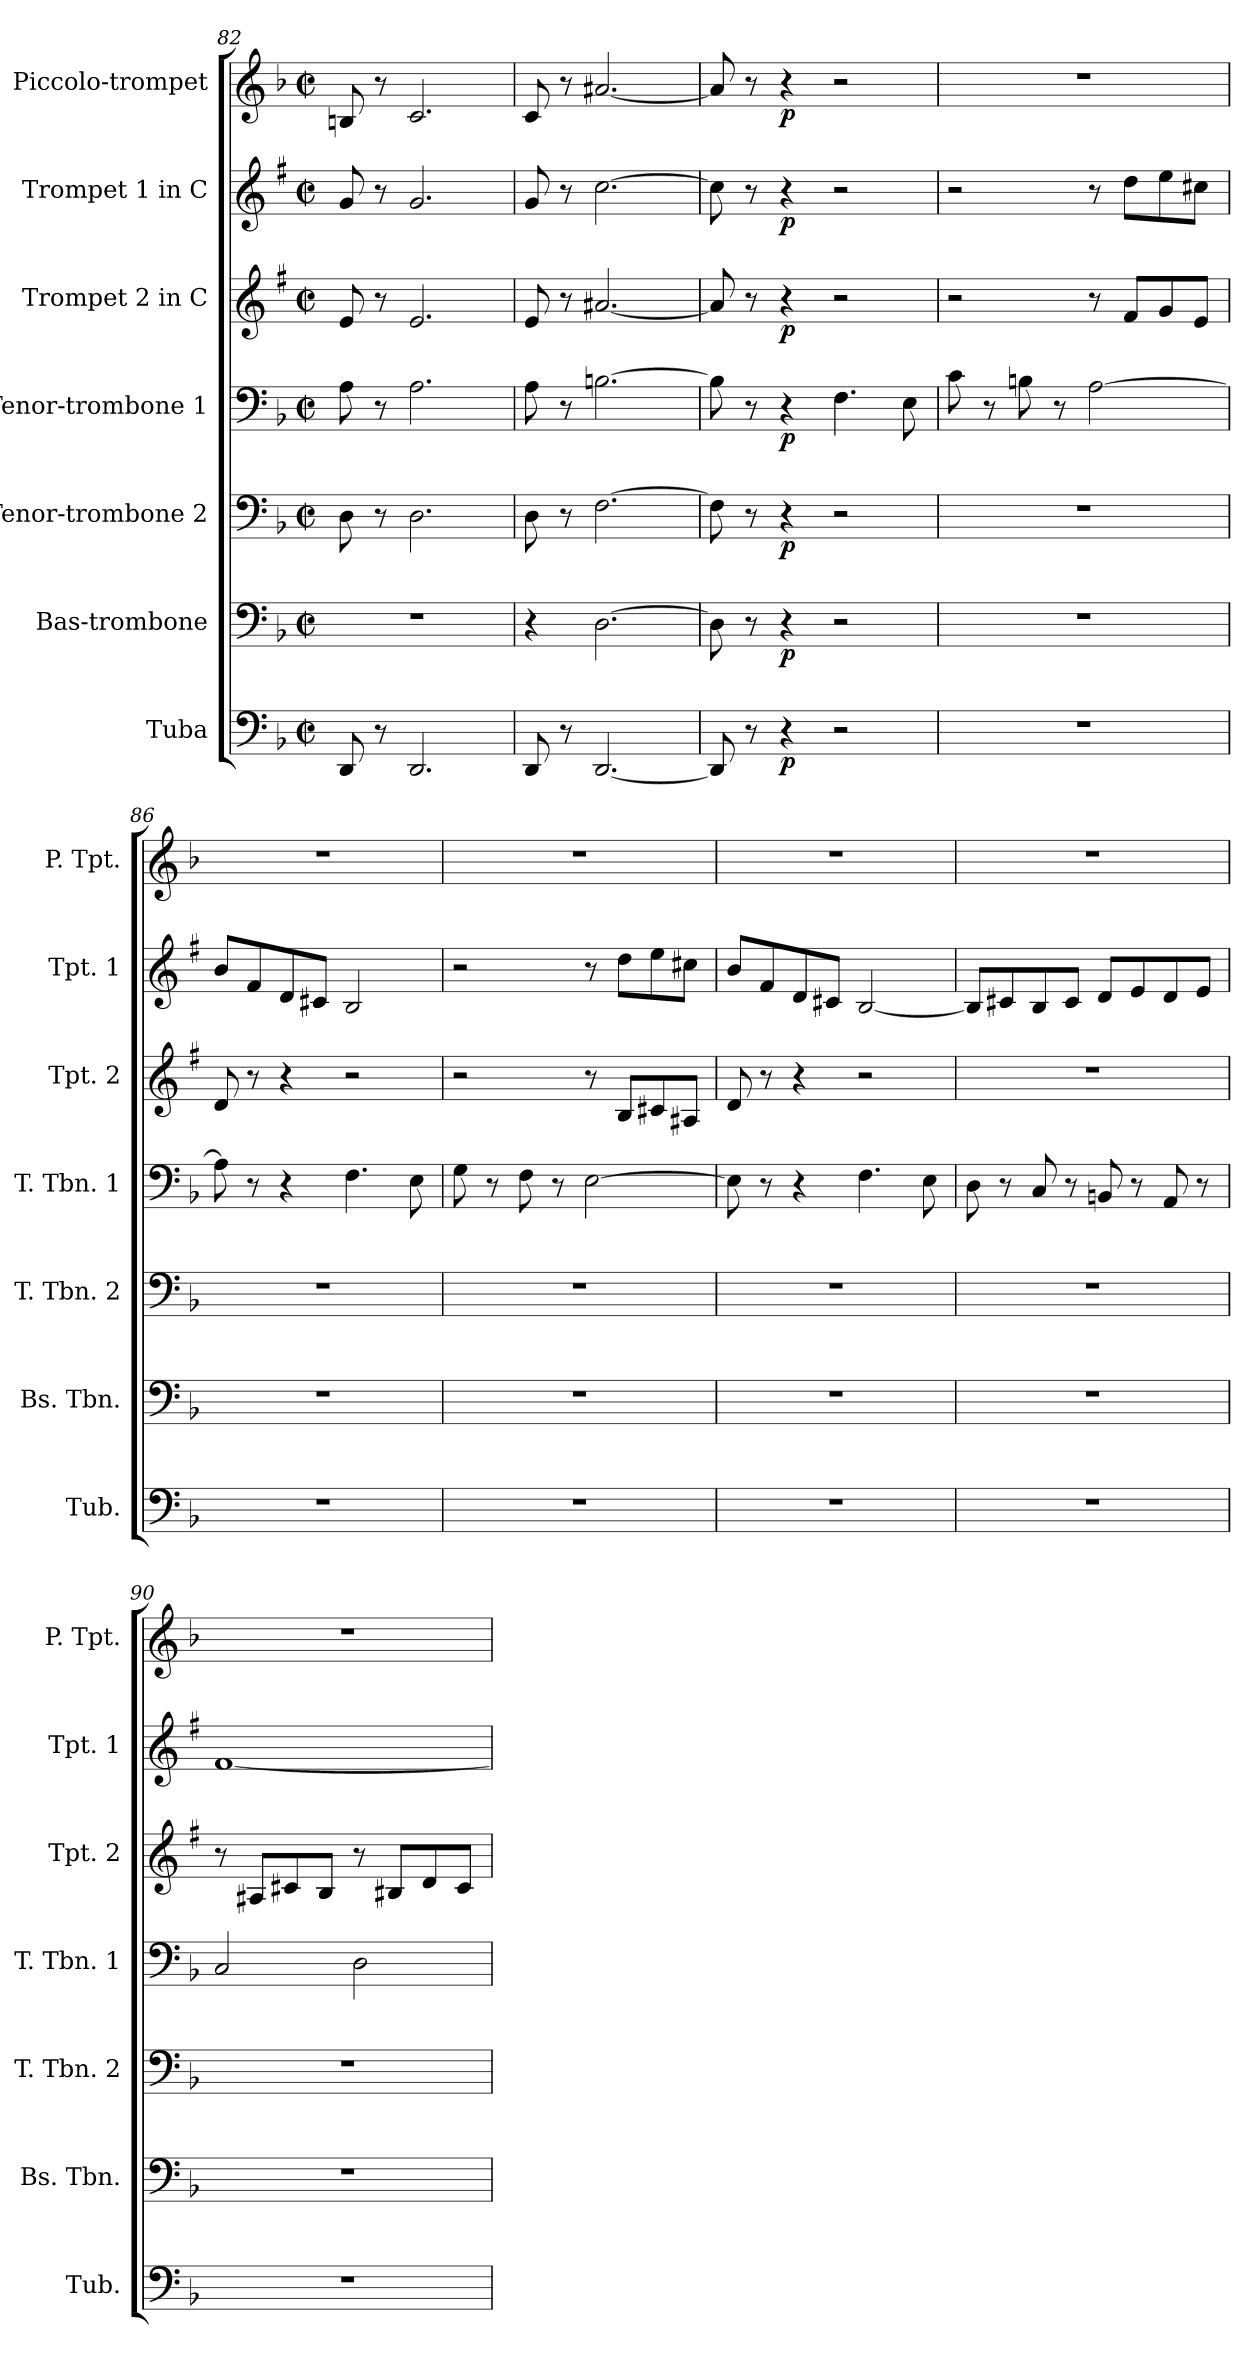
**kern	**dynam	**kern	**dynam	**kern	**dynam	**kern	**dynam	**kern	**dynam	**kern	**dynam	**kern	**dynam
*part7	*part7	*part6	*part6	*part5	*part5	*part4	*part4	*part3	*part3	*part2	*part2	*part1	*part1
*staff7	*staff7	*staff6	*staff6	*staff5	*staff5	*staff4	*staff4	*staff3	*staff3	*staff2	*staff2	*staff1	*staff1
*I"Tuba	*	*I"Bas-trombone	*	*I"Tenor-trombone 2	*	*I"Tenor-trombone 1	*	*I"Trompet 2 in C	*	*I"Trompet 1 in C	*	*I"Piccolo-trompet	*
*I'Tub.	*	*I'Bs. Tbn.	*	*I'T. Tbn. 2	*	*I'T. Tbn. 1	*	*I'Tpt. 2	*	*I'Tpt. 1	*	*I'P. Tpt.	*
*clefF4	*	*clefF4	*	*clefF4	*	*clefF4	*	*clefG2	*	*clefG2	*	*clefG2	*
*	*	*	*	*	*	*	*	*ITrd1c2	*	*ITrd1c2	*	*ITrd-6c-10	*
*k[b-]	*	*k[b-]	*	*k[b-]	*	*k[b-]	*	*k[b-]	*	*k[b-]	*	*k[b-e-a-]	*
*M2/2	*	*M2/2	*	*M2/2	*	*M2/2	*	*M2/2	*	*M2/2	*	*M2/2	*
*met(c|)	*	*met(c|)	*	*met(c|)	*	*met(c|)	*	*met(c|)	*	*met(c|)	*	*met(c|)	*
=82	=82	=82	=82	=82	=82	=82	=82	=82	=82	=82	=82	=82	=82
8DD/	.	1r	.	8D\	.	8A\	.	8d/	.	8f/	.	8an/	.
8r	.	.	.	8r	.	8r	.	8r	.	8r	.	8r	.
2.DD/	.	.	.	2.D\	.	2.A\	.	2.d/	.	2.f/	.	2.b-/	.
=83	=83	=83	=83	=83	=83	=83	=83	=83	=83	=83	=83	=83	=83
8DD/	.	4r	.	8D\	.	8A\	.	8d/	.	8f/	.	8b-/	.
8r	.	.	.	8r	.	8r	.	8r	.	8r	.	8r	.
[2.DD/	.	[2.D\	.	[2.F\	.	[2.Bn\	.	[2.g#X/	.	[2.b-\	.	[2.gg#X/	.
=84	=84	=84	=84	=84	=84	=84	=84	=84	=84	=84	=84	=84	=84
8DD/]	.	8D\]	.	8F\]	.	8B\]	.	8g#/]	.	8b-\]	.	8gg#/]	.
8r	.	8r	.	8r	.	8r	.	8r	.	8r	.	8r	.
!	!LO:DY:b	!	!LO:DY:b	!	!LO:DY:b	!	!LO:DY:b	!	!LO:DY:b	!	!LO:DY:b	!	!LO:DY:b
4r	p	4r	p	4r	p	4r	p	4r	p	4r	p	4r	p
2r	.	2r	.	2r	.	4.F\	.	2r	.	2r	.	2r	.
.	.	.	.	.	.	8E\	.	.	.	.	.	.	.
=85	=85	=85	=85	=85	=85	=85	=85	=85	=85	=85	=85	=85	=85
1r	.	1r	.	1r	.	8c\	.	2r	.	2r	.	1r	.
.	.	.	.	.	.	8r	.	.	.	.	.	.	.
.	.	.	.	.	.	8Bn\	.	.	.	.	.	.	.
.	.	.	.	.	.	8r	.	.	.	.	.	.	.
.	.	.	.	.	.	[2A\	.	8r	.	8r	.	.	.
.	.	.	.	.	.	.	.	8e/L	.	8cc\L	.	.	.
.	.	.	.	.	.	.	.	8f/	.	8dd\	.	.	.
.	.	.	.	.	.	.	.	8d/J	.	8bn\J	.	.	.
=86	=86	=86	=86	=86	=86	=86	=86	=86	=86	=86	=86	=86	=86
1r	.	1r	.	1r	.	8A\]	.	8c/	.	8a/L	.	1r	.
.	.	.	.	.	.	8r	.	8r	.	8e/	.	.	.
.	.	.	.	.	.	4r	.	4r	.	8c/	.	.	.
.	.	.	.	.	.	.	.	.	.	8Bn/J	.	.	.
.	.	.	.	.	.	4.F\	.	2r	.	2A/	.	.	.
.	.	.	.	.	.	8E\	.	.	.	.	.	.	.
=87	=87	=87	=87	=87	=87	=87	=87	=87	=87	=87	=87	=87	=87
1r	.	1r	.	1r	.	8G\	.	2r	.	2r	.	1r	.
.	.	.	.	.	.	8r	.	.	.	.	.	.	.
.	.	.	.	.	.	8F\	.	.	.	.	.	.	.
.	.	.	.	.	.	8r	.	.	.	.	.	.	.
.	.	.	.	.	.	[2E\	.	8r	.	8r	.	.	.
.	.	.	.	.	.	.	.	8A/L	.	8cc\L	.	.	.
.	.	.	.	.	.	.	.	8Bn/	.	8dd\	.	.	.
.	.	.	.	.	.	.	.	8G#X/J	.	8bn\J	.	.	.
=88	=88	=88	=88	=88	=88	=88	=88	=88	=88	=88	=88	=88	=88
1r	.	1r	.	1r	.	8E\]	.	8c/	.	8a/L	.	1r	.
.	.	.	.	.	.	8r	.	8r	.	8e/	.	.	.
.	.	.	.	.	.	4r	.	4r	.	8c/	.	.	.
.	.	.	.	.	.	.	.	.	.	8Bn/J	.	.	.
.	.	.	.	.	.	4.F\	.	2r	.	[2A/	.	.	.
.	.	.	.	.	.	8E\	.	.	.	.	.	.	.
!!LO:PB:g=z
=89	=89	=89	=89	=89	=89	=89	=89	=89	=89	=89	=89	=89	=89
1r	.	1r	.	1r	.	8D\	.	1r	.	8A/L]	.	1r	.
.	.	.	.	.	.	8r	.	.	.	8Bn/	.	.	.
.	.	.	.	.	.	8C/	.	.	.	8A/	.	.	.
.	.	.	.	.	.	8r	.	.	.	8B/J	.	.	.
.	.	.	.	.	.	8BBn/	.	.	.	8c/L	.	.	.
.	.	.	.	.	.	8r	.	.	.	8d/	.	.	.
.	.	.	.	.	.	8AA/	.	.	.	8c/	.	.	.
.	.	.	.	.	.	8r	.	.	.	8d/J	.	.	.
=90	=90	=90	=90	=90	=90	=90	=90	=90	=90	=90	=90	=90	=90
1r	.	1r	.	1r	.	2C/	.	8r	.	[1e	.	1r	.
.	.	.	.	.	.	.	.	8G#X/L	.	.	.	.	.
.	.	.	.	.	.	.	.	8Bn/	.	.	.	.	.
.	.	.	.	.	.	.	.	8A/J	.	.	.	.	.
.	.	.	.	.	.	2D\	.	8r	.	.	.	.	.
.	.	.	.	.	.	.	.	8A#X/L	.	.	.	.	.
.	.	.	.	.	.	.	.	8c/	.	.	.	.	.
.	.	.	.	.	.	.	.	8B/J	.	.	.	.	.
=	=	=	=	=	=	=	=	=	=	=	=	=	=
*-	*-	*-	*-	*-	*-	*-	*-	*-	*-	*-	*-	*-	*-
